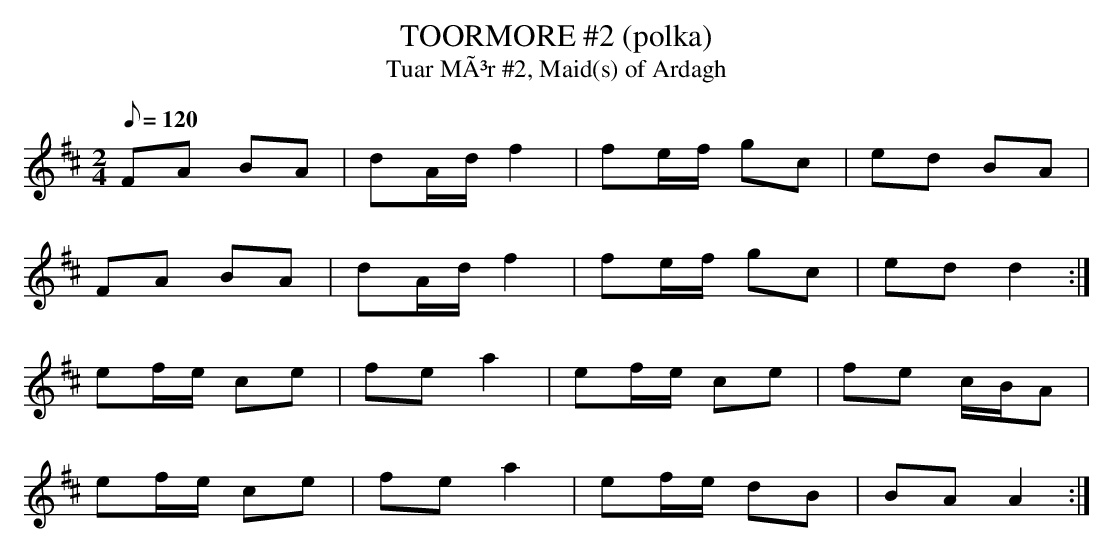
X:1
T:TOORMORE #2 (polka)
T:Tuar MÃ³r #2, Maid(s) of Ardagh
L:1/8
M:2/4
Q:120
K:D
FA BA|dA/d/ f2|fe/f/ gc|ed BA|
FA BA|dA/d/ f2|fe/f/ gc|ed d2 :|
ef/e/ ce|fe a2|ef/e/ ce|fe c/B/A|
ef/e/ ce|fe a2|ef/e/ dB|BA A2 :|
